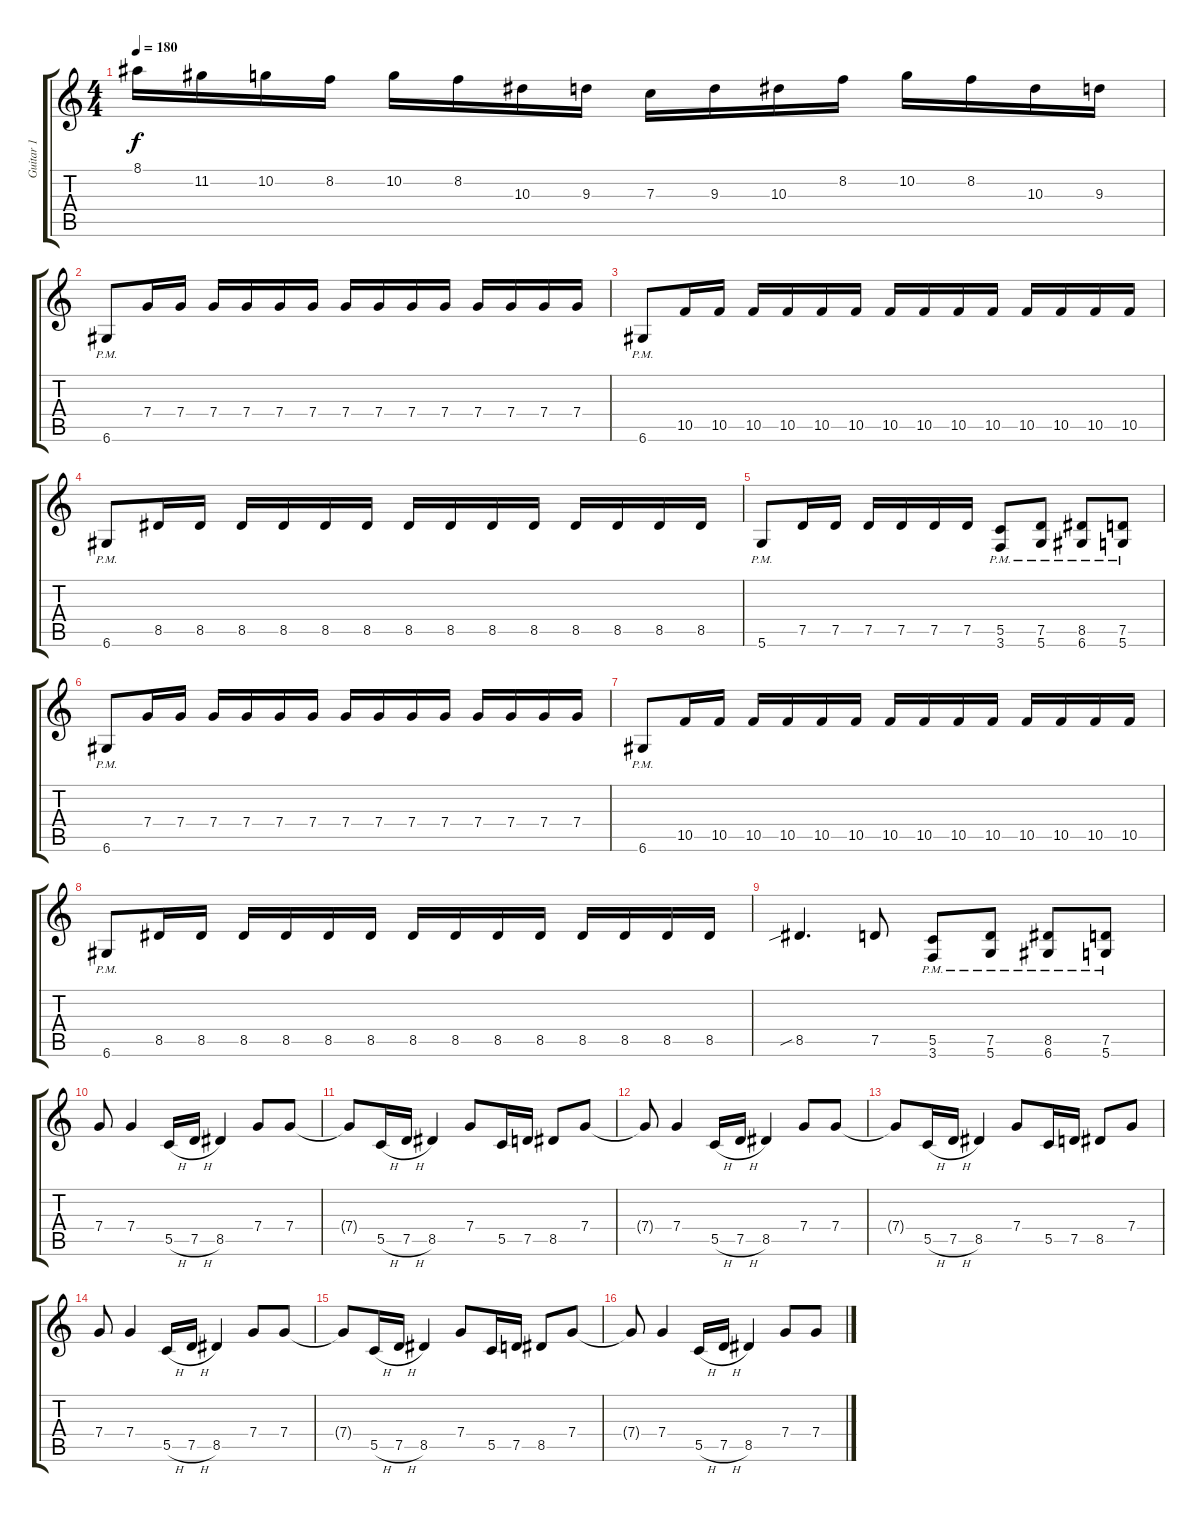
\track ("Guitar 1" "Guitar 1") {instrument distortionguitar}
\staff {score tabs}
\tuning (D4 A3 F3 C3 G2 D2) {hide}
\ts (4 4)
\tempo 180
\clef g2
\ks c
8.1.16{dy f} 11.2.16 10.2.16 8.2.16 10.2.16 8.2.16 10.3.16 9.3.16 7.3.16 9.3.16 10.3.16 8.2.16 10.2.16 8.2.16 10.3.16 9.3.16 |
6.6{pm}.8 7.4.16 7.4.16 7.4.16 7.4.16 7.4.16 7.4.16 7.4.16 7.4.16 7.4.16 7.4.16 7.4.16 7.4.16 7.4.16 7.4.16 |
6.6{pm}.8 10.5.16 10.5.16 10.5.16 10.5.16 10.5.16 10.5.16 10.5.16 10.5.16 10.5.16 10.5.16 10.5.16 10.5.16 10.5.16 10.5.16 |
6.6{pm}.8 8.5.16 8.5.16 8.5.16 8.5.16 8.5.16 8.5.16 8.5.16 8.5.16 8.5.16 8.5.16 8.5.16 8.5.16 8.5.16 8.5.16 |
5.6{pm}.8 7.5.16 7.5.16 7.5.16 7.5.16 7.5.16 7.5.16 (5.5{pm} 3.6{pm}).8 (7.5{pm} 5.6{pm}).8 (8.5{pm} 6.6{pm}).8 (7.5{pm} 5.6{pm}).8 |
6.6{pm}.8 7.4.16 7.4.16 7.4.16 7.4.16 7.4.16 7.4.16 7.4.16 7.4.16 7.4.16 7.4.16 7.4.16 7.4.16 7.4.16 7.4.16 |
6.6{pm}.8 10.5.16 10.5.16 10.5.16 10.5.16 10.5.16 10.5.16 10.5.16 10.5.16 10.5.16 10.5.16 10.5.16 10.5.16 10.5.16 10.5.16 |
6.6{pm}.8 8.5.16 8.5.16 8.5.16 8.5.16 8.5.16 8.5.16 8.5.16 8.5.16 8.5.16 8.5.16 8.5.16 8.5.16 8.5.16 8.5.16 |
8.5{sib}.4{d} 7.5.8 (5.5{pm} 3.6{pm}).8 (7.5{pm} 5.6{pm}).8 (8.5{pm} 6.6{pm}).8 (7.5{pm} 5.6{pm}).8 |
7.4.8 7.4.4 5.5{h}.16 7.5{h}.16 8.5.4 7.4.8 7.4.8 |
7.4{t}.8 5.5{h}.16 7.5{h}.16 8.5.4 7.4.8 5.5.16 7.5.16 8.5.8 7.4.8 |
7.4{t}.8 7.4.4 5.5{h}.16 7.5{h}.16 8.5.4 7.4.8 7.4.8 |
7.4{t}.8 5.5{h}.16 7.5{h}.16 8.5.4 7.4.8 5.5.16 7.5.16 8.5.8 7.4.8 |
7.4.8 7.4.4 5.5{h}.16 7.5{h}.16 8.5.4 7.4.8 7.4.8 |
7.4{t}.8 5.5{h}.16 7.5{h}.16 8.5.4 7.4.8 5.5.16 7.5.16 8.5.8 7.4.8 |
7.4{t}.8 7.4.4 5.5{h}.16 7.5{h}.16 8.5.4 7.4.8 7.4.8
